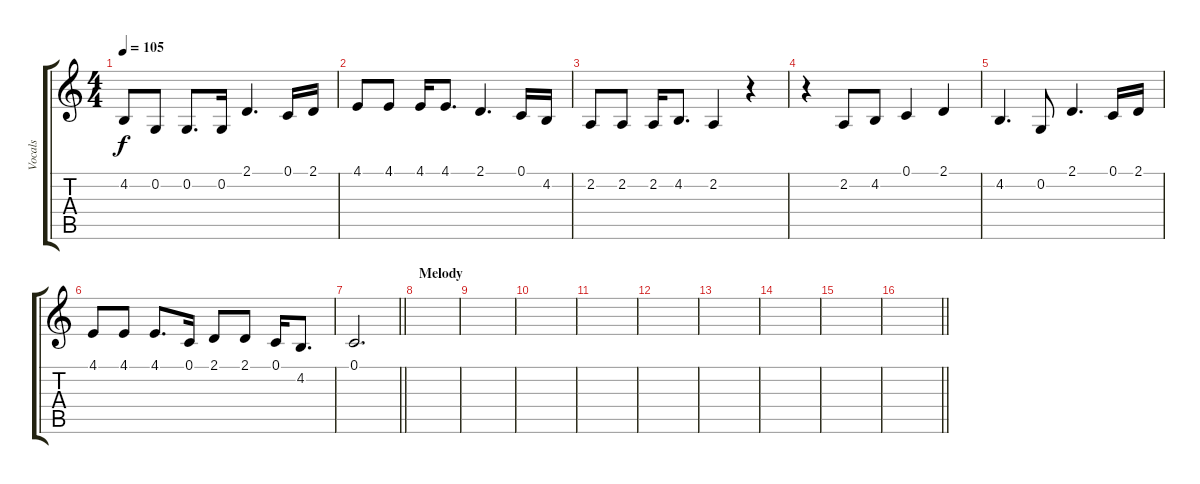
\track ("Vocals" "Vocals") {instrument lead6voice}
\staff {score tabs}
\tuning (C4 G3 Eb3 Bb2 F2 C2) {hide}
\ts (4 4)
\tempo 105
\clef g2
\ks c
4.2.8{dy f} 0.2.8 0.2.8{d} 0.2.16 2.1.4{d} 0.1.16 2.1.16 |
4.1.8 4.1.8 4.1.16 4.1.8{d} 2.1.4{d} 0.1.16 4.2.16 |
2.2.8 2.2.8 2.2.16 4.2.8{d} 2.2.4 r.4 |
r.4 2.2.8 4.2.8 0.1.4 2.1.4 |
4.2.4{d} 0.2.8 2.1.4{d} 0.1.16 2.1.16 |
4.1.8 4.1.8 4.1.8{d} 0.1.16 2.1.8 2.1.8 0.1.16 4.2.8{d} |
\barLineRight lightlight
0.1.2{d} |
\section ("" "Melody")
|
|
|
|
|
|
|
|
\barLineRight lightlight
